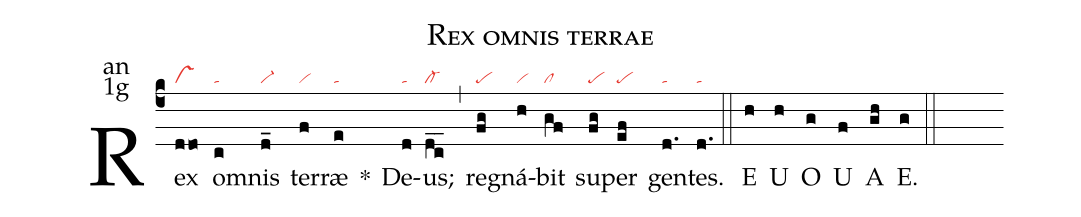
name:Rex omnis terrae;
office-part:an;
mode:1g;
nabc-lines:1;
%%
(c4) Rex(ddo|vs) om(c|ta)nis(d_|vi-) ter(f|vi)ræ(e|ta) <sp>*</sp>() De(d|ta)us;(dc__|cl-) (,) reg(fg|pe)ná(h|vi)bit(gf|cl) su(fg|pe)per(ef|pe) gen(d.|ta)tes.(d.|ta) (::)

<eu>E(h) U(h) O(g) U(f) A(gh) E.(g) </eu>(::)
